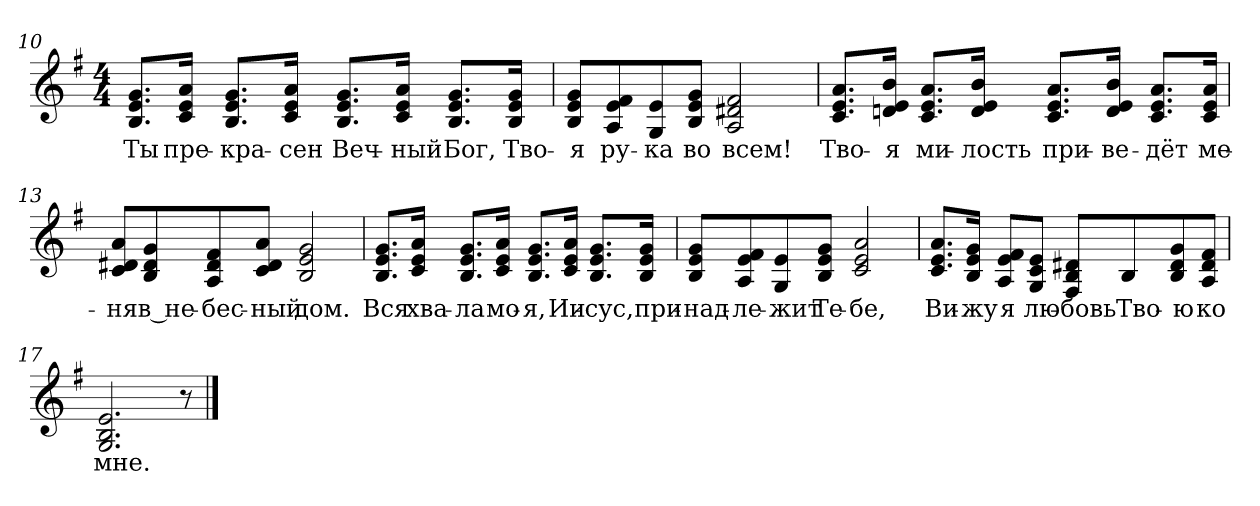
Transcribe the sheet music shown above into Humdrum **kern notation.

**kern	**text
*part1	*part1
*staff1	*staff1
*clefG2	*
*k[f#]	*
*G:	*
*M4/4	*
=10	=10
!	!LO:LY:b:color=#000000
8.Bi/ 8.ei 8.giL	Ты
!	!LO:LY:b:color=#000000
16ci/ 16ei 16aiJk	пре-
!	!LO:LY:b:color=#000000
8.Bi/ 8.ei 8.giL	-кра-
!	!LO:LY:b:color=#000000
16ci/ 16ei 16aiJk	-сен
!	!LO:LY:b:color=#000000
8.Bi/ 8.ei 8.giL	Веч-
!	!LO:LY:b:color=#000000
16ci/ 16ei 16aiJk	-ный
!	!LO:LY:b:color=#000000
8.Bi/ 8.ei 8.giL	Бог,
!	!LO:LY:b:color=#000000
16Bi/ 16ei 16giJk	Тво-
!!LO:LB:g=z
=11	=11
!	!LO:LY:b:color=#000000
8Bi/ 8ei 8giL	-я
!	!LO:LY:b:color=#000000
8Ai/ 8ei 8f#i	ру-
!	!LO:LY:b:color=#000000
8Gi/ 8ei	-ка
!	!LO:LY:b:color=#000000
8Bi/ 8ei 8giJ	во
!	!LO:LY:b:color=#000000
2Ai/ 2d#Xi 2f#i	всем!
=12	=12
!	!LO:LY:b:color=#000000
8.ci/ 8.ei 8.aiL	Тво-
!	!LO:LY:b:color=#000000
16dni/ 16ei 16biJk	-я
!	!LO:LY:b:color=#000000
8.ci/ 8.ei 8.aiL	ми-
!	!LO:LY:b:color=#000000
16di/ 16ei 16biJk	-лость
!	!LO:LY:b:color=#000000
8.ci/ 8.ei 8.aiL	при-
!	!LO:LY:b:color=#000000
16di/ 16ei 16biJk	-ве-
!	!LO:LY:b:color=#000000
8.ci/ 8.ei 8.aiL	-дёт
!	!LO:LY:b:color=#000000
16ci/ 16ei 16aiJk	ме-
=13	=13
!	!LO:LY:b:color=#000000
8ci/ 8d#Xi 8aiL	-ня
!	!LO:LY:b:color=#000000
8Bi/ 8d#i 8gi	в не-
!	!LO:LY:b:color=#000000
8Ai/ 8d#i 8f#i	-бес-
!	!LO:LY:b:color=#000000
8ci/ 8d#i 8aiJ	-ный
!	!LO:LY:b:color=#000000
2Bi/ 2ei 2gi	дом.
!!LO:LB:g=z
=14	=14
!	!LO:LY:b:color=#000000
8.Bi/ 8.ei 8.giL	Вся
!	!LO:LY:b:color=#000000
16ci/ 16ei 16aiJk	хва-
!	!LO:LY:b:color=#000000
8.Bi/ 8.ei 8.giL	-ла
!	!LO:LY:b:color=#000000
16ci/ 16ei 16aiJk	мо-
!	!LO:LY:b:color=#000000
8.Bi/ 8.ei 8.giL	-я,
!	!LO:LY:b:color=#000000
16ci/ 16ei 16aiJk	Ии-
!	!LO:LY:b:color=#000000
8.Bi/ 8.ei 8.giL	-сус,
!	!LO:LY:b:color=#000000
16Bi/ 16ei 16giJk	при-
=15	=15
!	!LO:LY:b:color=#000000
8Bi/ 8ei 8giL	-над-
!	!LO:LY:b:color=#000000
8Ai/ 8ei 8f#i	-ле-
!	!LO:LY:b:color=#000000
8Gi/ 8ei	-жит
!	!LO:LY:b:color=#000000
8Bi/ 8ei 8giJ	Те-
!	!LO:LY:b:color=#000000
2ci/ 2ei 2ai	-бе,
=16	=16
!	!LO:LY:b:color=#000000
8.ci/ 8.ei 8.aiL	Ви-
!	!LO:LY:b:color=#000000
16Bi/ 16ei 16giJk	-жу
!	!LO:LY:b:color=#000000
8Ai/ 8ei 8f#iL	я
!	!LO:LY:b:color=#000000
8Gi/ 8ci 8eiJ	лю-
!	!LO:LY:b:color=#000000
8F#i/ 8Bi 8d#XiL	-бовь
!	!LO:LY:b:color=#000000
8Bi/	Тво-
!	!LO:LY:b:color=#000000
8Bi/ 8d#i 8gi	-ю
!	!LO:LY:b:color=#000000
8Ai/ 8d#i 8f#iJ	ко
=17	=17
!	!LO:LY:b:color=#000000
2.Gi/ 2.Bi 2.ei	мне.
8r	.
==	==
*-	*-
